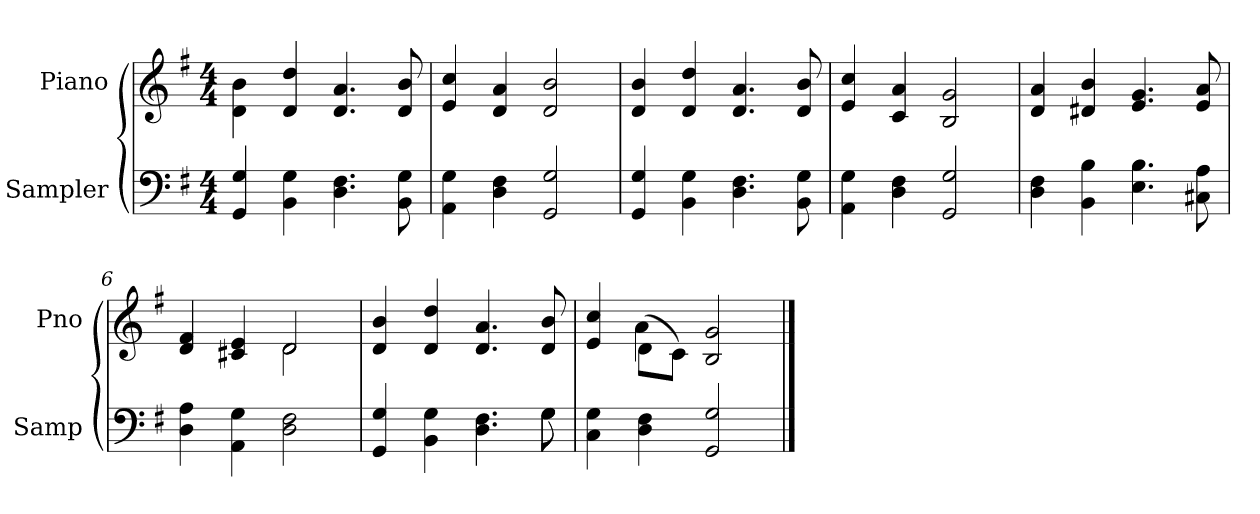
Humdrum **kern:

**kern	**kern
*part2	*part1
*staff2	*staff1
*I"Sampler	*I"Piano
*I'Samp	*I'Pno
*clefF4	*clefG2
*k[f#]	*k[f#]
*G:	*G:
*M4/4	*M4/4
=1	=1
4GG 4G	4d\ 4b\
4BB 4G	4d 4dd
4.D 4.F#	4.d 4.a
8BB 8G	8d 8b
=2	=2
4AA 4G	4e 4cc
4D 4F#	4d 4a
2GG 2G	2d 2b
=3	=3
4GG 4G	4d 4b
4BB 4G	4d 4dd
4.D 4.F#	4.d 4.a
8BB 8G	8d 8b
=4	=4
4AA 4G	4e 4cc
4D 4F#	4c 4a
2GG 2G	2B 2g
=5	=5
4D 4F#	4d 4a
4BB 4B	4d#X 4b
4.E 4.B	4.e 4.g
8C#X 8A	8e 8a
=6	=6
*	*^
4D 4A	4d 4f#	2ryy
4AA 4G	4c#X 4e	.
2D 2F#	2d/	2d
*	*v	*v
=7	=7
*^	*
4GG 4G	2..ryy	4d 4b
4BB 4G	.	4d 4dd
4.D 4.F#	.	4.d 4.a
8G\	8G	8d 8b
*v	*v	*
=8	=8
*	*^
4C 4G	4e 4cc	4ryy
4D 4F#	(8d\L	4a
.	8c\J)	.
2GG 2G	2B 2g	2ryy
*	*v	*v
==	==
*-	*-
